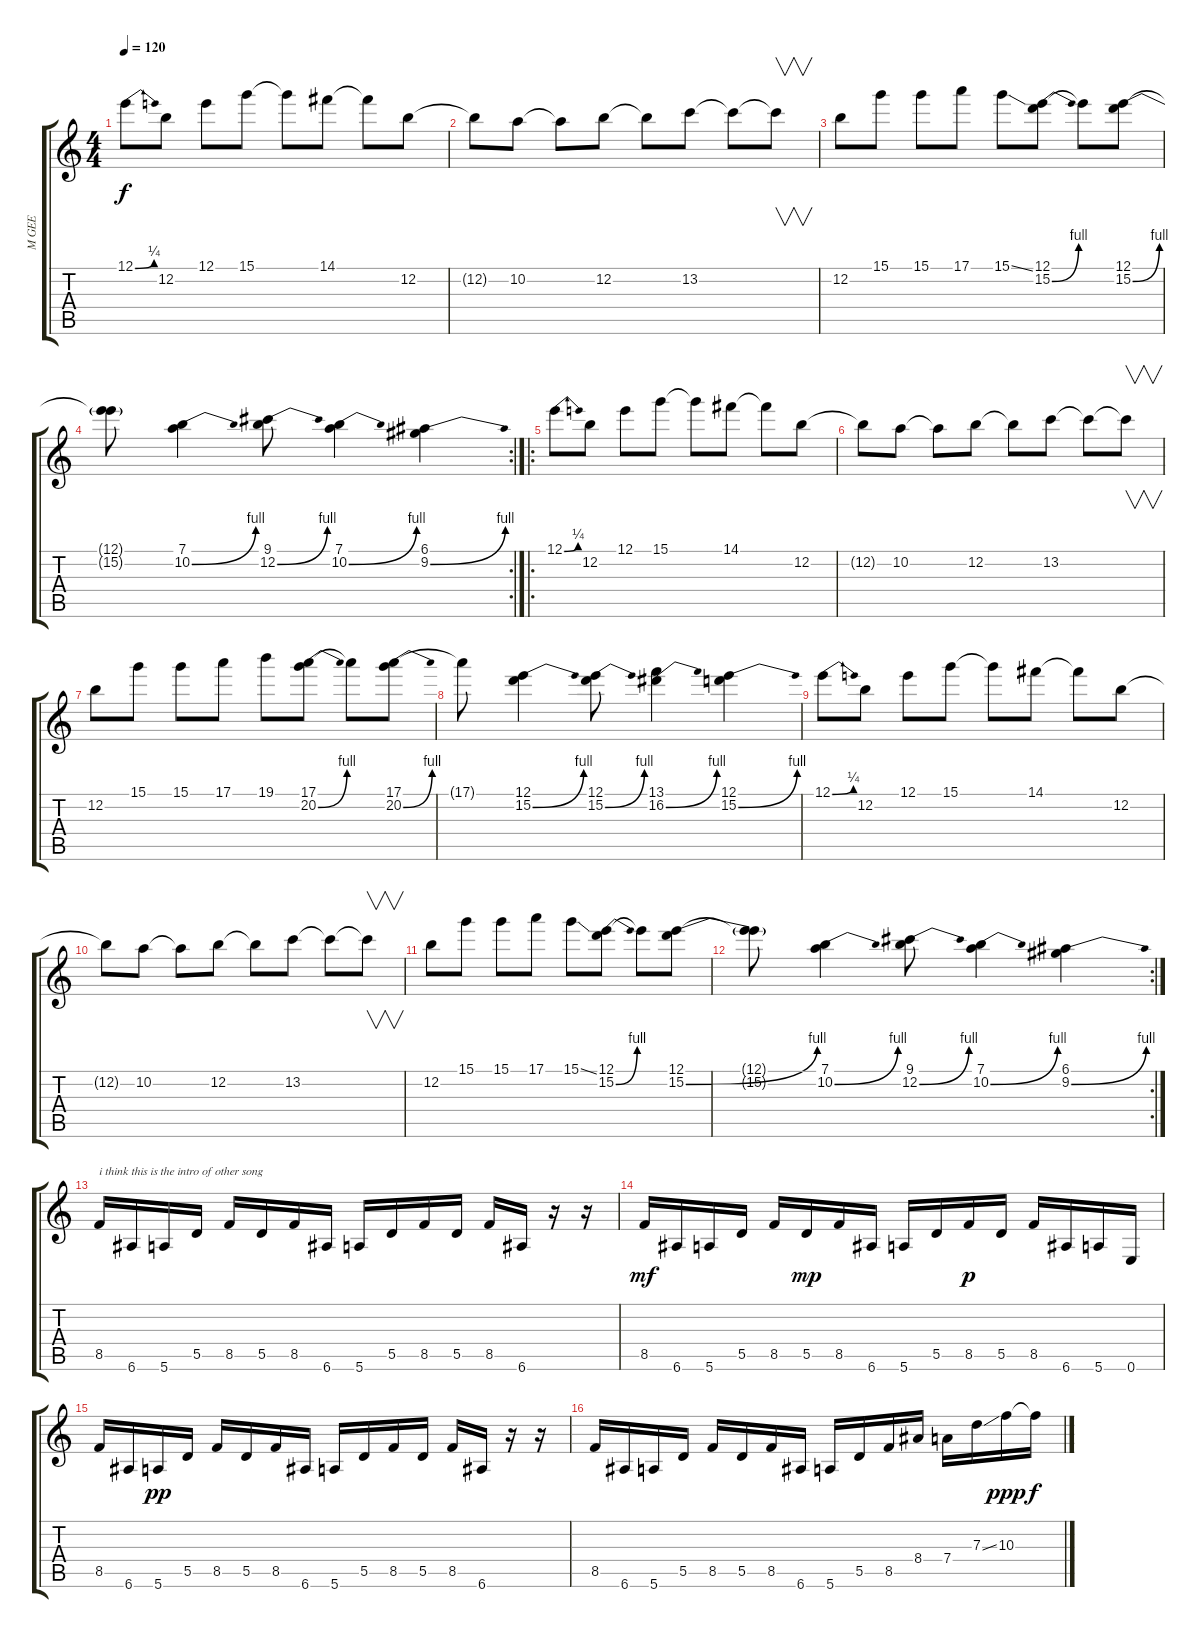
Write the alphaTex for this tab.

\track ("M GEE" "M GEE") {instrument distortionguitar}
\staff {score tabs}
\tuning (E4 B3 G3 D3 A2 E2) {hide}
\ts (4 4)
\tempo 120
\clef g2
\ks c
12.1{be (bend 0 0 60 1)}.8{dy f} 12.2.8 12.1.8 15.1.8 15.1{t}.8 14.1.8 14.1{t}.8 12.2.8 |
12.2{t}.8 10.2.8 10.2{t}.8 12.2.8 12.2{t}.8 13.2.8 13.2{t}.8 13.2{t}.8{v} |
12.2.8 15.1.8 15.1.8 17.1.8 15.1{ss}.8 (12.1 15.2{be (bend 0 0 60 4)}).8 12.1{t}.8 (12.1 15.2{be (bend 0 0 60 4)}).8 |
\rc 2
(12.1{t} 15.2{t}).8 (7.1 10.2{be (bend 0 0 60 4)}).4 (9.1 12.2{be (bend 0 0 60 4)}).8 (7.1 10.2{be (bend 0 0 60 4)}).4 (6.1 9.2{be (bend 0 0 60 4)}).4 |
\ro
12.1{be (bend 0 0 60 1)}.8{volume 10 balance 8 instrument distortionguitar} 12.2.8 12.1.8 15.1.8 15.1{t}.8 14.1.8 14.1{t}.8 12.2.8 |
12.2{t}.8 10.2.8 10.2{t}.8 12.2.8 12.2{t}.8 13.2.8 13.2{t}.8 13.2{t}.8{v} |
12.2.8 15.1.8 15.1.8 17.1.8 19.1.8 (17.1 20.2{be (bend 0 0 60 4)}).8 17.1{t}.8 (17.1 20.2{be (bend 0 0 60 4)}).8 |
17.1{t}.8 (12.1 15.2{be (bend 0 0 60 4)}).4 (12.1 15.2{be (bend 0 0 60 4)}).8 (13.1 16.2{be (bend 0 0 60 4)}).4 (12.1 15.2{be (bend 0 0 60 4)}).4 |
12.1{be (bend 0 0 60 1)}.8 12.2.8 12.1.8 15.1.8 15.1{t}.8 14.1.8 14.1{t}.8 12.2.8 |
12.2{t}.8 10.2.8 10.2{t}.8 12.2.8 12.2{t}.8 13.2.8 13.2{t}.8 13.2{t}.8{v} |
12.2.8 15.1.8 15.1.8 17.1.8 15.1{ss}.8 (12.1 15.2{be (bend 0 0 60 4)}).8 12.1{t}.8 (12.1 15.2{be (bend 0 0 60 4)}).8 |
\rc 2
(12.1{t} 15.2{t}).8 (7.1 10.2{be (bend 0 0 60 4)}).4 (9.1 12.2{be (bend 0 0 60 4)}).8 (7.1 10.2{be (bend 0 0 60 4)}).4 (6.1 9.2{be (bend 0 0 60 4)}).4 |
8.5.16{txt "i think this is the intro of other song" instrument electricguitarclean} 6.6.16 5.6.16 5.5.16 8.5.16 5.5.16 8.5.16 6.6.16 5.6.16 5.5.16 8.5.16 5.5.16 8.5.16 6.6.16 r.16 r.16 |
8.5.16{dy mf} 6.6.16 5.6.16 5.5.16 8.5.16 5.5.16{dy mp} 8.5.16 6.6.16 5.6.16 5.5.16 8.5.16{dy p} 5.5.16 8.5.16 6.6.16 5.6.16 0.6.16 |
8.5.16 6.6.16 5.6.16{dy pp} 5.5.16 8.5.16 5.5.16 8.5.16 6.6.16 5.6.16 5.5.16 8.5.16 5.5.16 8.5.16 6.6.16 r.16 r.16 |
8.5.16 6.6.16 5.6.16 5.5.16 8.5.16 5.5.16 8.5.16 6.6.16 5.6.16 5.5.16 8.5.16 8.4.16 7.4.16 7.3{ss}.16 10.3.16{dy ppp} 10.3{t}.16{dy f}
